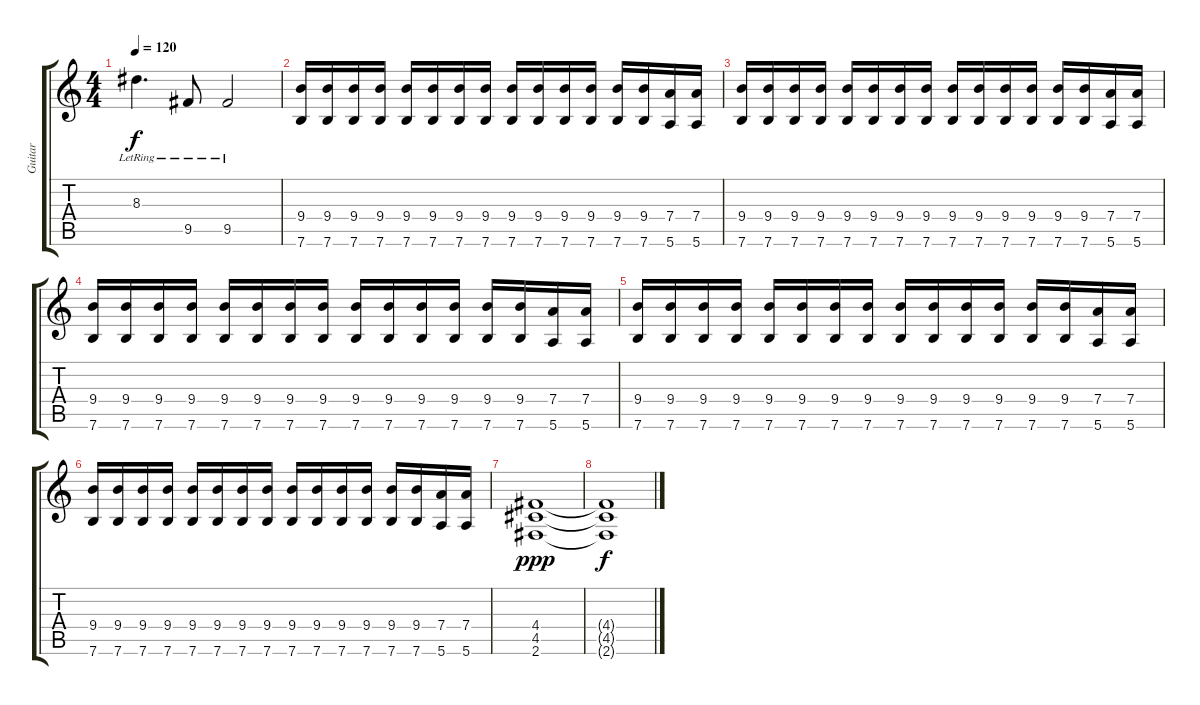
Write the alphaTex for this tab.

\track ("Guitar" "Guitar") {instrument overdrivenguitar}
\staff {score tabs}
\tuning (E4 B3 G3 D3 A2 E2) {hide}
\ts (4 4)
\tempo 120
\clef g2
\ks c
8.3{lr}.4{d dy f} 9.5{lr}.8 9.5{lr}.2 |
(9.4 7.6).16 (9.4 7.6).16 (9.4 7.6).16 (9.4 7.6).16 (9.4 7.6).16 (9.4 7.6).16 (9.4 7.6).16 (9.4 7.6).16 (9.4 7.6).16 (9.4 7.6).16 (9.4 7.6).16 (9.4 7.6).16 (9.4 7.6).16 (9.4 7.6).16 (7.4 5.6).16 (7.4 5.6).16 |
(9.4 7.6).16 (9.4 7.6).16 (9.4 7.6).16 (9.4 7.6).16 (9.4 7.6).16 (9.4 7.6).16 (9.4 7.6).16 (9.4 7.6).16 (9.4 7.6).16 (9.4 7.6).16 (9.4 7.6).16 (9.4 7.6).16 (9.4 7.6).16 (9.4 7.6).16 (7.4 5.6).16 (7.4 5.6).16 |
(9.4 7.6).16 (9.4 7.6).16 (9.4 7.6).16 (9.4 7.6).16 (9.4 7.6).16 (9.4 7.6).16 (9.4 7.6).16 (9.4 7.6).16 (9.4 7.6).16 (9.4 7.6).16 (9.4 7.6).16 (9.4 7.6).16 (9.4 7.6).16 (9.4 7.6).16 (7.4 5.6).16 (7.4 5.6).16 |
(9.4 7.6).16 (9.4 7.6).16 (9.4 7.6).16 (9.4 7.6).16 (9.4 7.6).16 (9.4 7.6).16 (9.4 7.6).16 (9.4 7.6).16 (9.4 7.6).16 (9.4 7.6).16 (9.4 7.6).16 (9.4 7.6).16 (9.4 7.6).16 (9.4 7.6).16 (7.4 5.6).16 (7.4 5.6).16 |
(9.4 7.6).16 (9.4 7.6).16 (9.4 7.6).16 (9.4 7.6).16 (9.4 7.6).16 (9.4 7.6).16 (9.4 7.6).16 (9.4 7.6).16 (9.4 7.6).16 (9.4 7.6).16 (9.4 7.6).16 (9.4 7.6).16 (9.4 7.6).16 (9.4 7.6).16 (7.4 5.6).16 (7.4 5.6).16 |
(4.4 4.5 2.6).1{dy ppp} |
(4.4{t} 4.5{t} 2.6{t}).1{dy f}
